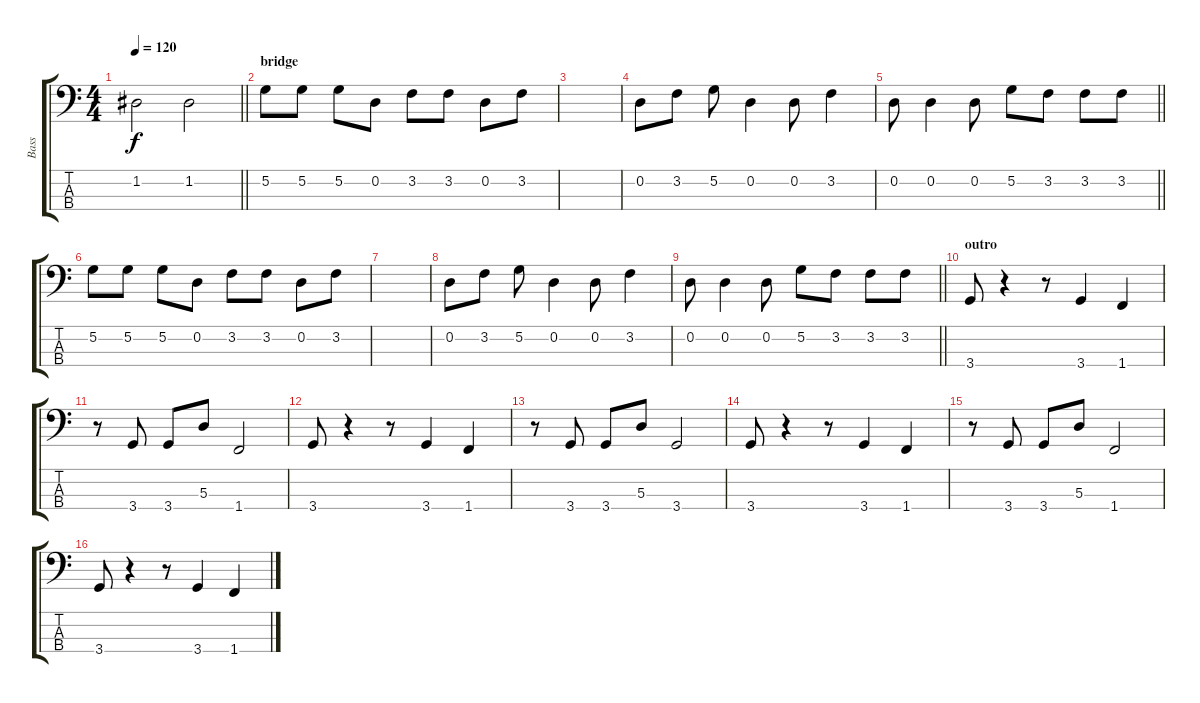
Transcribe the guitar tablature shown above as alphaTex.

\track ("Bass" "Bass") {instrument acousticbass}
\staff {score tabs}
\tuning (G2 D2 A1 E1) {hide}
\ts (4 4)
\tempo 120
\clef f4
\barLineRight lightlight
\ks c
1.2.2{dy f} 1.2.2 |
\section ("" "bridge")
5.2.8 5.2.8 5.2.8 0.2.8 3.2.8 3.2.8 0.2.8 3.2.8 |
|
0.2.8 3.2.8 5.2.8 0.2.4 0.2.8 3.2.4 |
\barLineRight lightlight
0.2.8 0.2.4 0.2.8 5.2.8 3.2.8 3.2.8 3.2.8 |
5.2.8 5.2.8 5.2.8 0.2.8 3.2.8 3.2.8 0.2.8 3.2.8 |
|
0.2.8 3.2.8 5.2.8 0.2.4 0.2.8 3.2.4 |
\barLineRight lightlight
0.2.8 0.2.4 0.2.8 5.2.8 3.2.8 3.2.8 3.2.8 |
\section ("" "outro")
3.4.8 r.4 r.8 3.4.4 1.4.4 |
r.8 3.4.8 3.4.8 5.3.8 1.4.2 |
3.4.8 r.4 r.8 3.4.4 1.4.4 |
r.8 3.4.8 3.4.8 5.3.8 3.4.2 |
3.4.8 r.4 r.8 3.4.4 1.4.4 |
r.8 3.4.8 3.4.8 5.3.8 1.4.2 |
3.4.8 r.4 r.8 3.4.4 1.4.4
